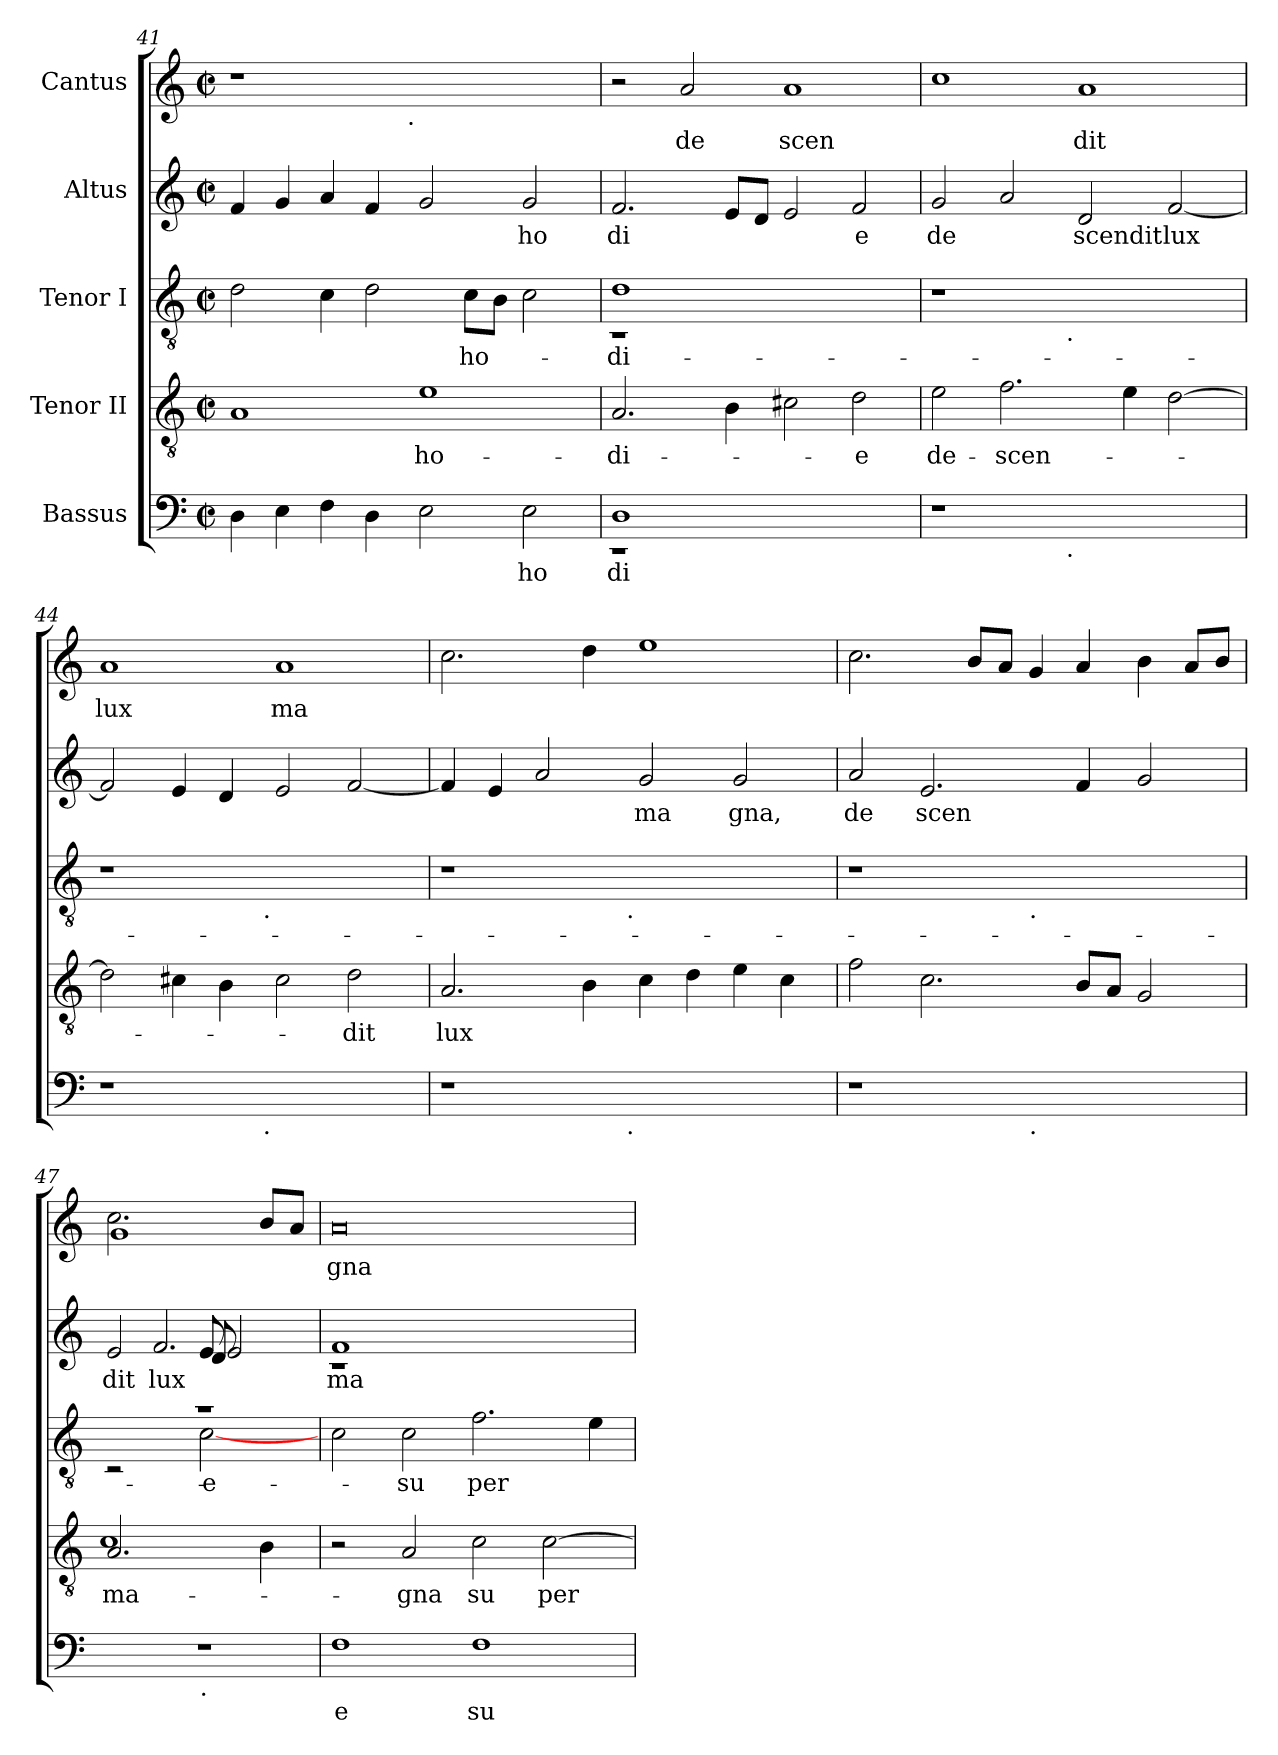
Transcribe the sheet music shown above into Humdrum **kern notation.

**kern	**text	**kern	**text	**kern	**text	**kern	**text	**kern	**text
*part5	*part5	*part4	*part4	*part3	*part3	*part2	*part2	*part1	*part1
*staff5	*staff5	*staff4	*staff4	*staff3	*staff3	*staff2	*staff2	*staff1	*staff1
*I"Bassus	*	*I"Tenor II	*	*I"Tenor I	*	*I"Altus	*	*I"Cantus	*
*clefF4	*	*clefGv2	*	*clefGv2	*	*clefG2	*	*clefG2	*
*k[]	*	*k[]	*	*k[]	*	*k[]	*	*k[]	*
*C:	*	*C:	*	*C:	*	*C:	*	*C:	*
*M2/2	*	*M2/2	*	*M2/2	*	*M2/2	*	*M2/2	*
*met(c|)	*	*met(c|)	*	*met(c|)	*	*met(c|)	*	*met(c|)	*
=41	=41	=41	=41	=41	=41	=41	=41	=41	=41
*	*	*	*	*	*	*	*	*^	*
4D\	.	1A	.	2d\	.	4f/	.	1r	2ryy	.
4E\	.	.	.	.	.	4g/	.	.	.	.
4F\	.	.	.	4c\	.	4a/	.	.	4...ryy	.
4D\	.	.	.	2d\	.	4f/	.	.	.	.
!	!	!	!	!	!	!	!	!	!LO:TX:b:t=.	!
.	.	.	.	.	.	.	.	.	1ryy	.
!	!	!	!LO:LY:b	!	!	!	!	!	!	!
2E\	.	1e	ho-	.	.	2g/	.	1ryy	.	.
!	!	!	!	!	!LO:LY:b	!	!	!	!	!
.	.	.	.	8c\L	ho-	.	.	.	.	.
.	.	.	.	8B\J	.	.	.	.	.	.
!	!LO:LY:b	!	!	!	!	!	!LO:LY:b	!	!	!
2E\	ho	.	.	2c\	.	2g/	ho	.	.	.
.	.	.	.	.	.	.	.	.	32ryy	.
!!LO:LB:g=z
=42	=42	=42	=42	=42	=42	=42	=42	=42	=42	=42
*^	*	*	*	*^	*	*	*	*	*	*
!	!LO:N:vis=1	!LO:LY:b	!	!LO:LY:b	!	!LO:N:vis=1	!LO:LY:b	!	!LO:LY:b	!	!	!
*	*	*	*	*	*	*	*	*	*	*v	*v	*
1D	0rEE	di	2.A/	-di-	1d	0rC	-di-	2.f/	di	2r	.
!	!	!	!	!	!	!	!	!	!	!	!LO:LY:b
.	.	.	.	.	.	.	.	.	.	2a/	de
.	.	.	4B\	.	.	.	.	8e/L	.	.	.
.	.	.	.	.	.	.	.	8d/J	.	.	.
!	!	!	!	!	!	!	!	!	!	!	!LO:LY:b
1ryy	.	.	2c#X\	.	1ryy	.	.	2e/	.	1a	scen
!	!	!	!	!LO:LY:b	!	!	!	!	!LO:LY:b	!	!
.	.	.	2d\	-e	.	.	.	2f/	e	.	.
=43	=43	=43	=43	=43	=43	=43	=43	=43	=43	=43	=43
!	!	!	!	!LO:LY:b	!	!	!	!	!LO:LY:b	!	!
1r	2ryy	.	2e\	de-	1r	2ryy	.	2g/	de	1cc	.
!	!	!	!	!LO:LY:b	!	!	!	!	!	!	!
.	4...ryy	.	2.f\	-scen-	.	4...ryy	.	2a/	.	.	.
!	!	!	!	!	!	!LO:TX:b:t=.	!	!	!	!	!
!	!LO:TX:b:t=.	!	!	!	!	!	!	!	!	!	!
.	1ryy	.	.	.	.	1ryy	.	.	.	.	.
!	!	!	!	!	!	!	!	!	!LO:LY:b	!	!LO:LY:b
1ryy	.	.	.	.	1ryy	.	.	2d/	scendit	1a	dit
.	.	.	4e\	.	.	.	.	.	.	.	.
!	!	!	!	!	!	!	!	!	!LO:LY:b	!	!
.	.	.	[>2d\	.	.	.	.	[<2f/	lux	.	.
.	32ryy	.	.	.	.	32ryy	.	.	.	.	.
=44	=44	=44	=44	=44	=44	=44	=44	=44	=44	=44	=44
!	!	!	!	!	!	!	!	!	!	!	!LO:LY:b
1r	2ryy	.	2d\]	.	1r	2ryy	.	2f/]	.	1a	lux
.	4...ryy	.	4c#X\	.	.	4...ryy	.	4e/	.	.	.
.	.	.	4B\	.	.	.	.	4d/	.	.	.
!	!	!	!	!	!	!LO:TX:b:t=.	!	!	!	!	!
!	!LO:TX:b:t=.	!	!	!	!	!	!	!	!	!	!
.	1ryy	.	.	.	.	1ryy	.	.	.	.	.
!	!	!	!	!	!	!	!	!	!	!	!LO:LY:b
1ryy	.	.	2c#\	.	1ryy	.	.	2e/	.	1a	ma
!	!	!	!	!LO:LY:b	!	!	!	!	!	!	!
.	.	.	2d\	-dit	.	.	.	[<2f/	.	.	.
.	32ryy	.	.	.	.	32ryy	.	.	.	.	.
=45	=45	=45	=45	=45	=45	=45	=45	=45	=45	=45	=45
!	!	!	!	!LO:LY:b	!	!	!	!	!	!	!
1r	2ryy	.	2.A/	lux	1r	2ryy	.	4f/]	.	2.cc\	.
.	.	.	.	.	.	.	.	4e/	.	.	.
.	4...ryy	.	.	.	.	4...ryy	.	2a/	.	.	.
.	.	.	4B\	.	.	.	.	.	.	4dd\	.
!	!	!	!	!	!	!LO:TX:b:t=.	!	!	!	!	!
!	!LO:TX:b:t=.	!	!	!	!	!	!	!	!	!	!
.	1ryy	.	.	.	.	1ryy	.	.	.	.	.
!	!	!	!	!	!	!	!	!	!LO:LY:b	!	!
1ryy	.	.	4c\	.	1ryy	.	.	2g/	ma	1ee	.
.	.	.	4d\	.	.	.	.	.	.	.	.
!	!	!	!	!	!	!	!	!	!LO:LY:b	!	!
.	.	.	4e\	.	.	.	.	2g/	gna,	.	.
.	.	.	4c\	.	.	.	.	.	.	.	.
.	32ryy	.	.	.	.	32ryy	.	.	.	.	.
=46	=46	=46	=46	=46	=46	=46	=46	=46	=46	=46	=46
!	!	!	!	!	!	!	!	!	!LO:LY:b	!	!
*v	*v	*	*	*	*v	*v	*	*	*	*	*
1r	.	2f\	.	1r	.	2a/	de	2.cc\	.
!	!	!	!	!	!	!	!LO:LY:b	!	!
.	.	2.c\	.	.	.	2.e/	scen	.	.
.	.	.	.	.	.	.	.	8b/L	.
.	.	.	.	.	.	.	.	8a/J	.
!	!	!	!	!LO:TX:b:t=.	!	!	!	!	!
!LO:TX:b:t=.	!	!	!	!	!	!	!	!	!
1ryy	.	.	.	1ryy	.	.	.	4g/	.
.	.	8B/L	.	.	.	4f/	.	4a/	.
.	.	8A/J	.	.	.	.	.	.	.
.	.	2G/	.	.	.	2g/	.	4b\	.
.	.	.	.	.	.	.	.	8a/L	.
.	.	.	.	.	.	.	.	8b/J	.
=47	=47	=47	=47	=47	=47	=47	=47	=47	=47
!	!	!	!LO:LY:b	!	!	!	!LO:LY:b	!	!
*^	*	*^	*	*^	*	*^	*	*^	*
*	*	*	*	*	*	*	*	*	*	*^	*	*	*	*
*	*	*	*	*	*	*	*	*	*	*	*^	*	*	*	*
1r	2ryy	.	2.A/	1c	ma-	1ra	2rC	.	2e/	4ryy	2ryy	2ryy	dit	2.cc\	1g	.
!	!	!	!	!	!	!	!	!	!	!	!	!	!LO:LY:b	!	!	!
.	.	.	.	.	.	.	.	.	.	2.f/	.	.	lux	.	.	.
!	!LO:TX:b:t=.	!	!	!	!	!	!	!	!	!	!	!	!	!	!	!
!	!	!	!	!	!	!	!	!LO:LY:b	!	!	!	!	!	!	!	!
.	2ryy	.	.	.	.	.	[<2c\	-e	8e/	.	8d/	2e/	.	.	.	.
.	.	.	.	.	.	.	.	.	4.ryy	.	4.ryy	.	.	.	.	.
.	.	.	4B\	.	.	.	.	.	.	.	.	.	.	8b/L	.	.
.	.	.	.	.	.	.	.	.	.	.	.	.	.	8a/J	.	.
*	*	*	*v	*v	*	*	*	*	*	*v	*v	*v	*	*v	*v	*
*	*	*	*	*	*v	*v	*	*	*	*	*	*
!!LO:LB:g=z
=48	=48	=48	=48	=48	=48	=48	=48	=48	=48	=48	=48
!	!	!LO:LY:b	!	!	!	!	!	!LO:N:vis=1	!LO:LY:b	!	!LO:LY:b
*v	*v	*	*	*	*	*	*	*	*	*	*
1F	e	2r	.	2c\	.	1f	0rc	ma	0a	gna
!	!	!	!LO:LY:b	!	!LO:LY:b	!	!	!	!	!
.	.	2A/	-gna	2c\	su	.	.	.	.	.
!	!LO:LY:b	!	!LO:LY:b	!	!LO:LY:b	!	!	!	!	!
1F	su-	2c\	su	2.f\	per	1ryy	.	.	.	.
!	!	!	!LO:LY:b	!	!	!	!	!	!	!
.	.	[>2c\	per	.	.	.	.	.	.	.
.	.	.	.	4e\	.	.	.	.	.	.
*	*	*	*	*	*	*v	*v	*	*	*
=	=	=	=	=	=	=	=	=	=
*-	*-	*-	*-	*-	*-	*-	*-	*-	*-
